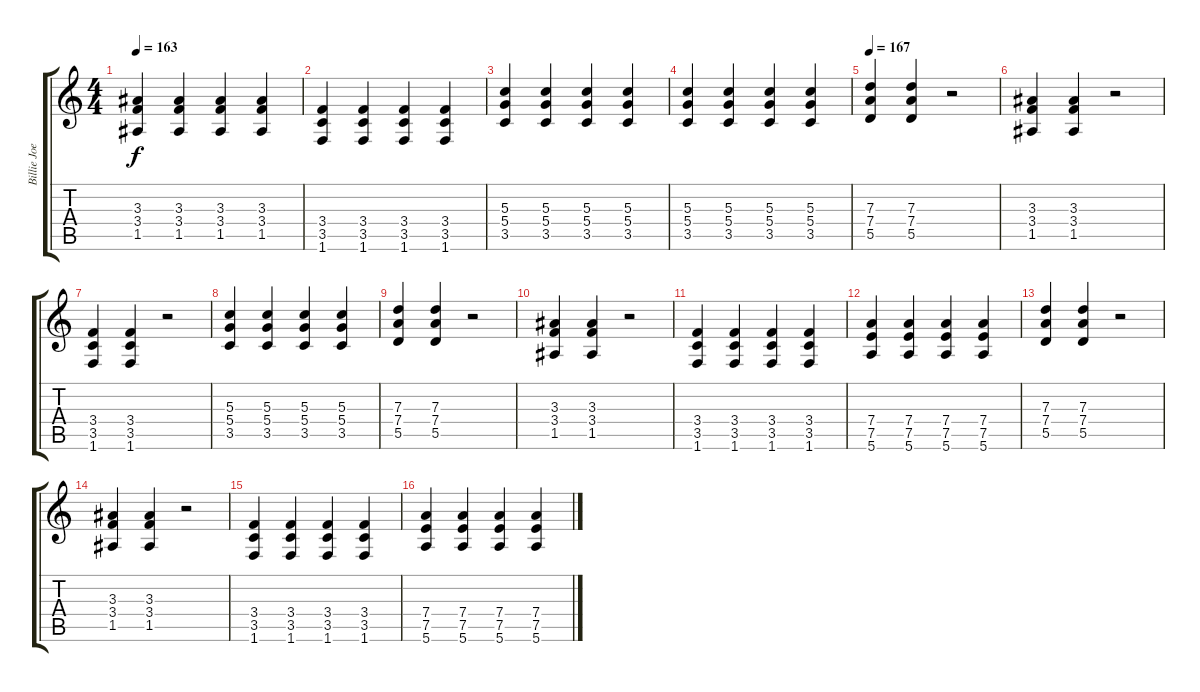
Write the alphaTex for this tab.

\track ("Billie Joe - Acoustic Rhythm Guitar" "Billie Joe") {instrument acousticguitarsteel}
\staff {score tabs}
\tuning (E4 B3 G3 D3 A2 E2) {hide}
\ts (4 4)
\tempo 163
\clef g2
\ks c
(3.3 3.4 1.5).4{dy f} (3.3 3.4 1.5).4 (3.3 3.4 1.5).4 (3.3 3.4 1.5).4 |
(3.4 3.5 1.6).4 (3.4 3.5 1.6).4 (3.4 3.5 1.6).4 (3.4 3.5 1.6).4 |
(5.3 5.4 3.5).4 (5.3 5.4 3.5).4 (5.3 5.4 3.5).4 (5.3 5.4 3.5).4 |
(5.3 5.4 3.5).4 (5.3 5.4 3.5).4 (5.3 5.4 3.5).4 (5.3 5.4 3.5).4 |
\tempo 167
(7.3 7.4 5.5).4 (7.3 7.4 5.5).4 r.2 |
(3.3 3.4 1.5).4 (3.3 3.4 1.5).4 r.2 |
(3.4 3.5 1.6).4 (3.4 3.5 1.6).4 r.2 |
(5.3 5.4 3.5).4 (5.3 5.4 3.5).4 (5.3 5.4 3.5).4 (5.3 5.4 3.5).4 |
(7.3 7.4 5.5).4 (7.3 7.4 5.5).4 r.2 |
(3.3 3.4 1.5).4 (3.3 3.4 1.5).4 r.2 |
(3.4 3.5 1.6).4 (3.4 3.5 1.6).4 (3.4 3.5 1.6).4 (3.4 3.5 1.6).4 |
(7.4 7.5 5.6).4 (7.4 7.5 5.6).4 (7.4 7.5 5.6).4 (7.4 7.5 5.6).4 |
(7.3 7.4 5.5).4 (7.3 7.4 5.5).4 r.2 |
(3.3 3.4 1.5).4 (3.3 3.4 1.5).4 r.2 |
(3.4 3.5 1.6).4 (3.4 3.5 1.6).4 (3.4 3.5 1.6).4 (3.4 3.5 1.6).4 |
(7.4 7.5 5.6).4 (7.4 7.5 5.6).4 (7.4 7.5 5.6).4 (7.4 7.5 5.6).4
